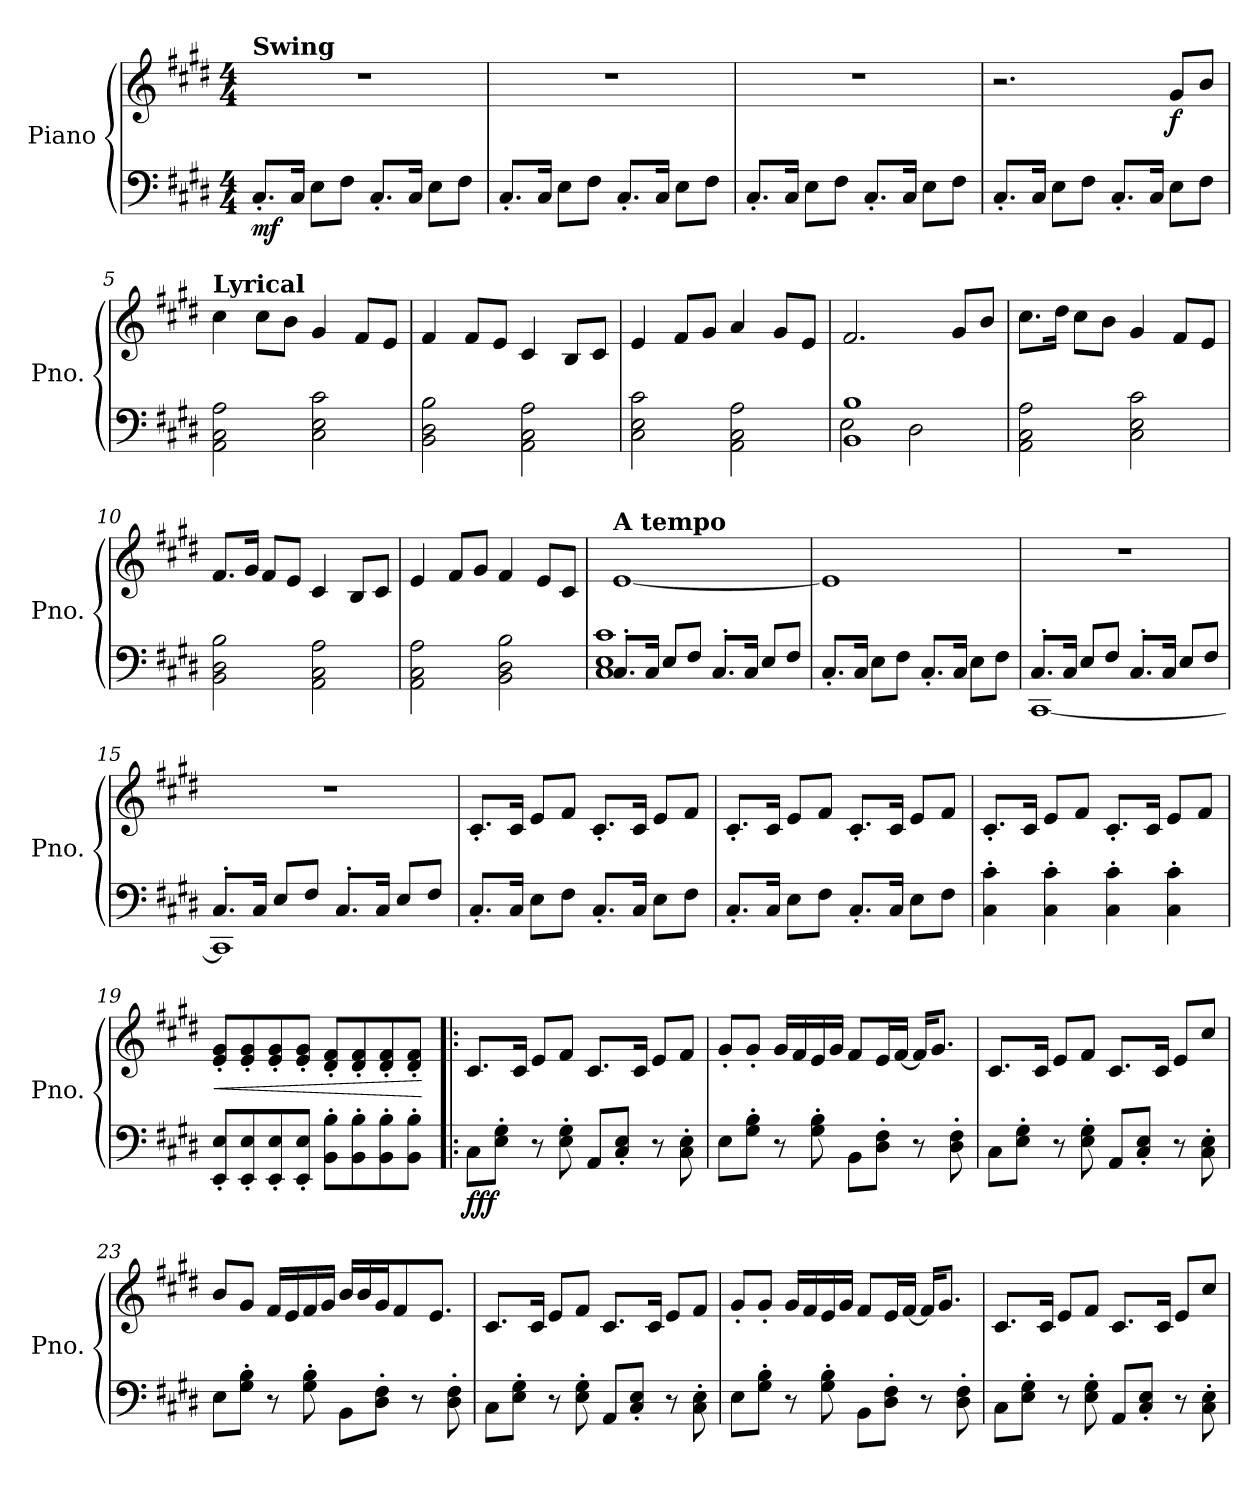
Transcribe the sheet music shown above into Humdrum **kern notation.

**kern	**kern	**dynam
*part1	*part1	*part1
*staff2	*staff1	*staff1/2
*I"Piano	*	*
*I'Pno.	*	*
*clefF4	*clefG2	*
*k[f#c#g#d#]	*k[f#c#g#d#]	*
*M4/4	*M4/4	*
*MM107	*MM107	*
=1	=1	=1
!	!LO:TX:a:B:t=Swing	!
!	!	!LO:DY:b=2
8.C#'/L	1r	mf
16C#/Jk	.	.
8E\L	.	.
8F#\J	.	.
8.C#'/L	.	.
16C#/Jk	.	.
8E\L	.	.
8F#\J	.	.
=2	=2	=2
8.C#'/L	1r	.
16C#/Jk	.	.
8E\L	.	.
8F#\J	.	.
8.C#'/L	.	.
16C#/Jk	.	.
8E\L	.	.
8F#\J	.	.
=3	=3	=3
8.C#'/L	1r	.
16C#/Jk	.	.
8E\L	.	.
8F#\J	.	.
8.C#'/L	.	.
16C#/Jk	.	.
8E\L	.	.
8F#\J	.	.
=4	=4	=4
8.C#'/L	2.r	.
16C#/Jk	.	.
8E\L	.	.
8F#\J	.	.
8.C#'/L	.	.
16C#/Jk	.	.
!	!	!LO:DY:b
8E\L	8g#/L	f
8F#\J	8b/J	.
!!LO:LB:g=z
=5	=5	=5
*	*MM97	*
!	!LO:TX:a:B:t=Lyrical	!
2AA\ 2C#\ 2A\	4cc#\	.
.	8cc#\L	.
.	8b\J	.
2C#\ 2E\ 2c#\	4g#/	.
.	8f#/L	.
.	8e/J	.
=6	=6	=6
2BB\ 2D#\ 2B\	4f#/	.
.	8f#/L	.
.	8e/J	.
2AA\ 2C#\ 2A\	4c#/	.
.	8B/L	.
.	8c#/J	.
=7	=7	=7
2C#\ 2E\ 2c#\	4e/	.
.	8f#/L	.
.	8g#/J	.
2AA\ 2C#\ 2A\	4a/	.
.	8g#/L	.
.	8e/J	.
=8	=8	=8
*^	*	*
1BB 1B	2E\	2.f#/	.
.	2D#\	.	.
.	.	8g#/L	.
.	.	8b/J	.
*v	*v	*	*
=9	=9	=9
2AA\ 2C#\ 2A\	8.cc#\L	.
.	16dd#\Jk	.
.	8cc#\L	.
.	8b\J	.
2C#\ 2E\ 2c#\	4g#/	.
.	8f#/L	.
.	8e/J	.
=10	=10	=10
2BB\ 2D#\ 2B\	8.f#/L	.
.	16g#/Jk	.
.	8f#/L	.
.	8e/J	.
2AA\ 2C#\ 2A\	4c#/	.
.	8B/L	.
.	8c#/J	.
!!LO:LB:g=z
=11	=11	=11
2AA\ 2C#\ 2A\	4e/	.
.	8f#/L	.
.	8g#/J	.
2BB\ 2D#\ 2B\	4f#/	.
.	8e/L	.
.	8c#/J	.
=12	=12	=12
*	*MM107	*
*^	*	*
!	!	!LO:TX:a:B:t=A tempo	!
8.C#'/L	1C# 1E 1c#	[1e	.
16C#/Jk	.	.	.
8E/L	.	.	.
8F#/J	.	.	.
8.C#'/L	.	.	.
16C#/Jk	.	.	.
8E/L	.	.	.
8F#/J	.	.	.
*v	*v	*	*
=13	=13	=13
8.C#'/L	1e]	.
16C#/Jk	.	.
8E\L	.	.
8F#\J	.	.
8.C#'/L	.	.
16C#/Jk	.	.
8E\L	.	.
8F#\J	.	.
=14	=14	=14
*^	*	*
8.C#'/L	[1CC#	1r	.
16C#/Jk	.	.	.
8E/L	.	.	.
8F#/J	.	.	.
8.C#'/L	.	.	.
16C#/Jk	.	.	.
8E/L	.	.	.
8F#/J	.	.	.
!!LO:LB:g=z
=15	=15	=15	=15
8.C#'/L	1CC#]	1r	.
16C#/Jk	.	.	.
8E/L	.	.	.
8F#/J	.	.	.
8.C#'/L	.	.	.
16C#/Jk	.	.	.
8E/L	.	.	.
8F#/J	.	.	.
*v	*v	*	*
=16	=16	=16
8.C#'/L	8.c#'/L	.
16C#/Jk	16c#/Jk	.
8E\L	8e/L	.
8F#\J	8f#/J	.
8.C#'/L	8.c#'/L	.
16C#/Jk	16c#/Jk	.
8E\L	8e/L	.
8F#\J	8f#/J	.
=17	=17	=17
8.C#'/L	8.c#'/L	.
16C#/Jk	16c#/Jk	.
8E\L	8e/L	.
8F#\J	8f#/J	.
8.C#'/L	8.c#'/L	.
16C#/Jk	16c#/Jk	.
8E\L	8e/L	.
8F#\J	8f#/J	.
=18	=18	=18
4C#\' 4c#\'	8.c#'/L	.
.	16c#/Jk	.
4C#\' 4c#\'	8e/L	.
.	8f#/J	.
4C#\' 4c#\'	8.c#'/L	.
.	16c#/Jk	.
4C#\' 4c#\'	8e/L	.
.	8f#/J	.
!!LO:LB:g=z
=19	=19	=19
!	!	!LO:HP:b
8EE/' 8E/'L	8e/' 8g#/'L	<
8EE/' 8E/'	8e/' 8g#/'	.
8EE/' 8E/'	8e/' 8g#/'	.
8EE/' 8E/'J	8e/' 8g#/'J	.
8BB\' 8B\'L	8d#/' 8f#/'L	.
8BB\' 8B\'	8d#/' 8f#/'	.
8BB\' 8B\'	8d#/' 8f#/'	.
8BB\' 8B\'J	8d#/' 8f#/'J	.
.	.	[
=20!|:	=20!|:	=20!|:
!	!	!LO:DY:b=2
!	!	!LO:DY:n=1:b
8C#\L	8.c#/L	f ff
8E\' 8G#\'J	.	.
.	16c#/Jk	.
8r	8e/L	.
8E\' 8G#\'	8f#/J	.
8AA/L	8.c#/L	.
8C#/' 8E/'J	.	.
.	16c#/Jk	.
8r	8e/L	.
8C#\' 8E\'	8f#/J	.
=21	=21	=21
8E\L	8g#'/L	.
8G#\' 8B\'J	8g#'/J	.
8r	16g#/LL	.
.	16f#/	.
8G#\' 8B\'	16e/	.
.	16g#/JJ	.
8BB\L	8f#/L	.
8D#\' 8F#\'J	16e/L	.
.	[16f#/JJ	.
8r	16f#/KL]	.
.	8.g#/J	.
8D#\' 8F#\'	.	.
=22	=22	=22
8C#\L	8.c#/L	.
8E\' 8G#\'J	.	.
.	16c#/Jk	.
8r	8e/L	.
8E\' 8G#\'	8f#/J	.
8AA/L	8.c#/L	.
8C#/' 8E/'J	.	.
.	16c#/Jk	.
8r	8e/L	.
8C#\' 8E\'	8cc#/J	.
!!LO:PB:g=z
=23	=23	=23
8E\L	8b/L	.
8G#\' 8B\'J	8g#/J	.
8r	16f#/LL	.
.	16e/	.
8G#\' 8B\'	16f#/	.
.	16g#/JJ	.
8BB\L	16b/LL	.
.	16b/	.
8D#\' 8F#\'J	16g#/J	.
.	8f#/	.
8r	.	.
.	8.e/J	.
8D#\' 8F#\'	.	.
=24	=24	=24
8C#\L	8.c#/L	.
8E\' 8G#\'J	.	.
.	16c#/Jk	.
8r	8e/L	.
8E\' 8G#\'	8f#/J	.
8AA/L	8.c#/L	.
8C#/' 8E/'J	.	.
.	16c#/Jk	.
8r	8e/L	.
8C#\' 8E\'	8f#/J	.
=25	=25	=25
8E\L	8g#'/L	.
8G#\' 8B\'J	8g#'/J	.
8r	16g#/LL	.
.	16f#/	.
8G#\' 8B\'	16e/	.
.	16g#/JJ	.
8BB\L	8f#/L	.
8D#\' 8F#\'J	16e/L	.
.	[16f#/JJ	.
8r	16f#/KL]	.
.	8.g#/J	.
8D#\' 8F#\'	.	.
=26	=26	=26
8C#\L	8.c#/L	.
8E\' 8G#\'J	.	.
.	16c#/Jk	.
8r	8e/L	.
8E\' 8G#\'	8f#/J	.
8AA/L	8.c#/L	.
8C#/' 8E/'J	.	.
.	16c#/Jk	.
8r	8e/L	.
8C#\' 8E\'	8cc#/J	.
=	=	=
*-	*-	*-
